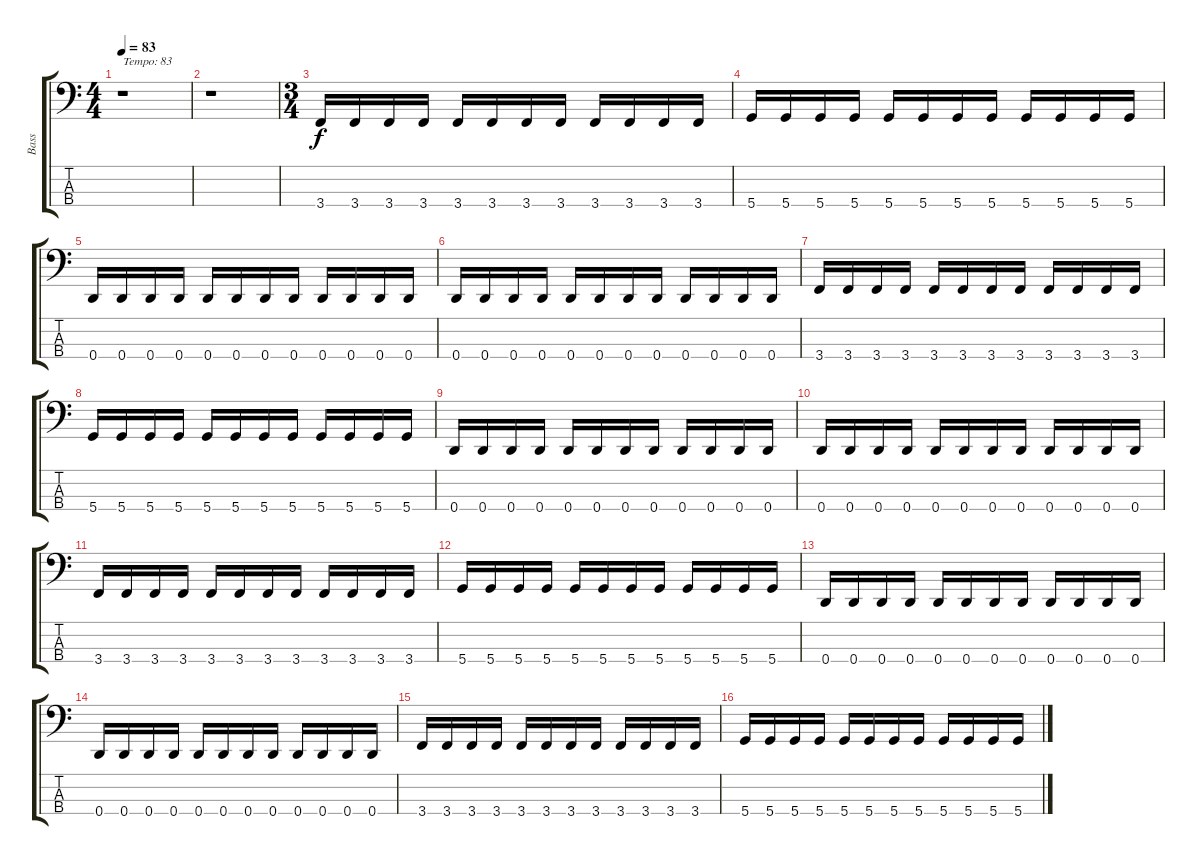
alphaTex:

\track ("Bass" "Bass") {instrument electricbasspick}
\staff {score tabs}
\tuning (G2 D2 A1 D1) {hide}
\ts (4 4)
\tempo 83
\clef f4
\ks c
r.1{txt "Tempo: 83" dy f instrument electricbasspick} |
r.1 |
\ts (3 4)
3.4.16 3.4.16 3.4.16 3.4.16 3.4.16 3.4.16 3.4.16 3.4.16 3.4.16 3.4.16 3.4.16 3.4.16 |
5.4.16 5.4.16 5.4.16 5.4.16 5.4.16 5.4.16 5.4.16 5.4.16 5.4.16 5.4.16 5.4.16 5.4.16 |
0.4.16 0.4.16 0.4.16 0.4.16 0.4.16 0.4.16 0.4.16 0.4.16 0.4.16 0.4.16 0.4.16 0.4.16 |
0.4.16 0.4.16 0.4.16 0.4.16 0.4.16 0.4.16 0.4.16 0.4.16 0.4.16 0.4.16 0.4.16 0.4.16 |
3.4.16 3.4.16 3.4.16 3.4.16 3.4.16 3.4.16 3.4.16 3.4.16 3.4.16 3.4.16 3.4.16 3.4.16 |
5.4.16 5.4.16 5.4.16 5.4.16 5.4.16 5.4.16 5.4.16 5.4.16 5.4.16 5.4.16 5.4.16 5.4.16 |
0.4.16 0.4.16 0.4.16 0.4.16 0.4.16 0.4.16 0.4.16 0.4.16 0.4.16 0.4.16 0.4.16 0.4.16 |
0.4.16 0.4.16 0.4.16 0.4.16 0.4.16 0.4.16 0.4.16 0.4.16 0.4.16 0.4.16 0.4.16 0.4.16 |
3.4.16 3.4.16 3.4.16 3.4.16 3.4.16 3.4.16 3.4.16 3.4.16 3.4.16 3.4.16 3.4.16 3.4.16 |
5.4.16 5.4.16 5.4.16 5.4.16 5.4.16 5.4.16 5.4.16 5.4.16 5.4.16 5.4.16 5.4.16 5.4.16 |
0.4.16 0.4.16 0.4.16 0.4.16 0.4.16 0.4.16 0.4.16 0.4.16 0.4.16 0.4.16 0.4.16 0.4.16 |
0.4.16 0.4.16 0.4.16 0.4.16 0.4.16 0.4.16 0.4.16 0.4.16 0.4.16 0.4.16 0.4.16 0.4.16 |
3.4.16 3.4.16 3.4.16 3.4.16 3.4.16 3.4.16 3.4.16 3.4.16 3.4.16 3.4.16 3.4.16 3.4.16 |
5.4.16 5.4.16 5.4.16 5.4.16 5.4.16 5.4.16 5.4.16 5.4.16 5.4.16 5.4.16 5.4.16 5.4.16
